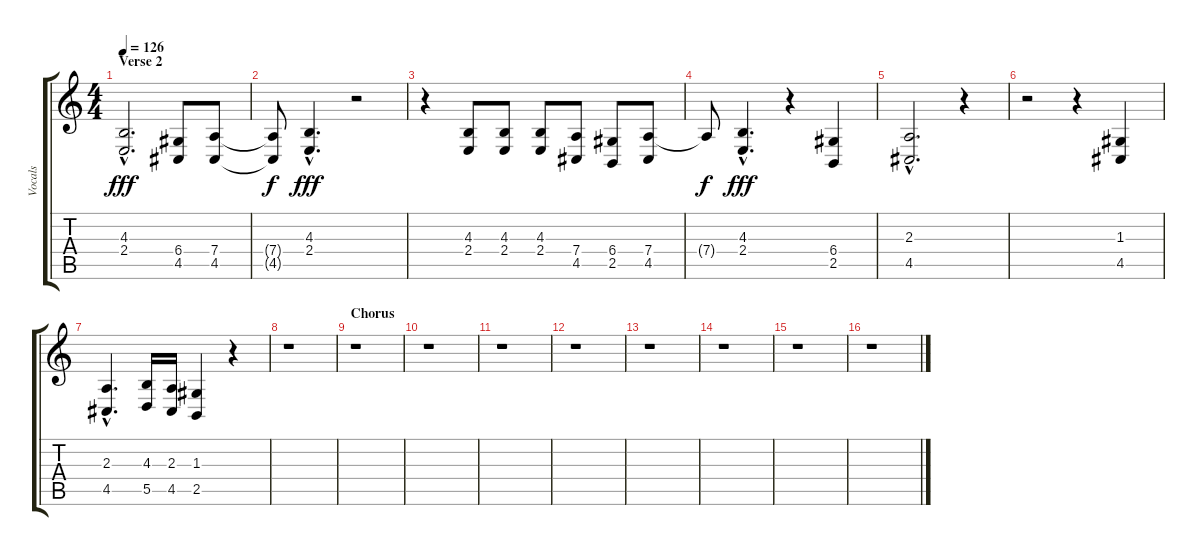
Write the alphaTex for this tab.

\track ("Vocals" "Vocals") {instrument tenorsax}
\staff {score tabs}
\tuning (E4 B3 G3 D3 A2 E2) {hide}
\ts (4 4)
\section ("" "Verse 2")
\tempo 126
\clef g2
\ks c
(4.3{hac} 2.4{hac}).2{d dy fff} (6.4 4.5).8 (7.4 4.5).8 |
(7.4{t} 4.5{t}).8{dy f} (4.3{hac} 2.4{hac}).4{d dy fff} r.2 |
r.4 (4.3 2.4).8 (4.3 2.4).8 (4.3 2.4).8 (7.4 4.5).8 (6.4 2.5).8 (7.4 4.5).8 |
7.4{t}.8{dy f} (4.3{hac} 2.4{hac}).4{d dy fff} r.4 (6.4 2.5).4 |
(2.3{hac} 4.5{hac}).2{d} r.4 |
r.2 r.4 (1.3 4.5).4 |
(2.3{hac} 4.5{hac}).4{d} (4.3 5.5).16 (2.3 4.5).16 (1.3 2.5).4 r.4 |
r.1 |
\section ("" "Chorus")
r.1 |
r.1 |
r.1 |
r.1 |
r.1 |
r.1 |
r.1 |
r.1
